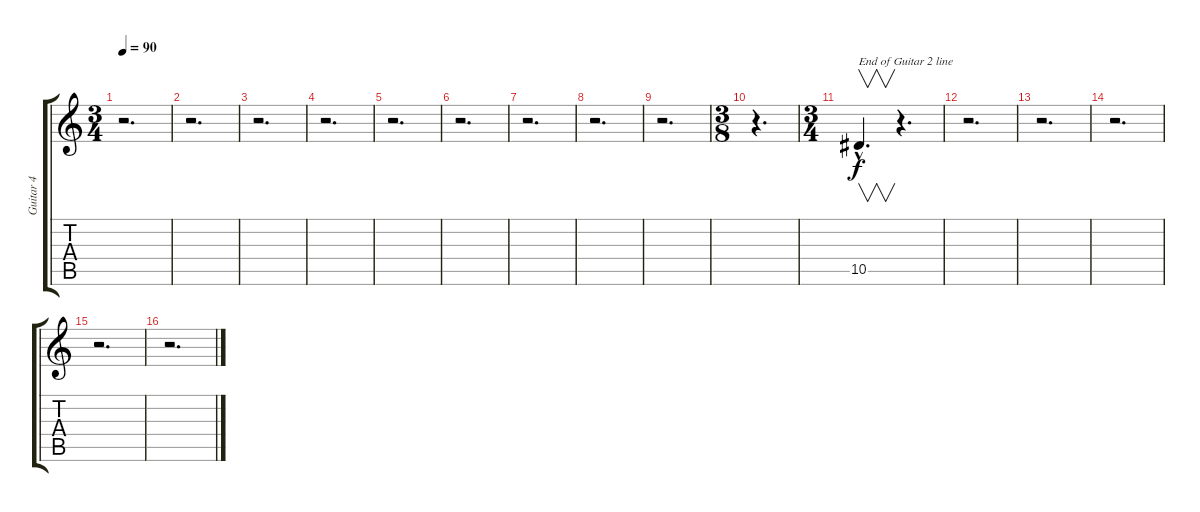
\track ("Guitar 4" "Guitar 4") {instrument acousticguitarsteel}
\staff {score tabs}
\tuning (C4 G3 Eb3 Bb2 F2 C2) {hide}
\ts (3 4)
\tempo 90
\clef g2
\ks c
r.2{d dy f} |
r.2{d} |
r.2{d} |
r.2{d} |
r.2{d} |
r.2{d} |
r.2{d} |
r.2{d} |
r.2{d} |
\ts (3 8)
r.4{d} |
\ts (3 4)
10.5{hac}.4{v d txt "End of Guitar 2 line" balance 13} r.4{d} |
r.2{d} |
r.2{d} |
r.2{d} |
r.2{d} |
r.2{d}
